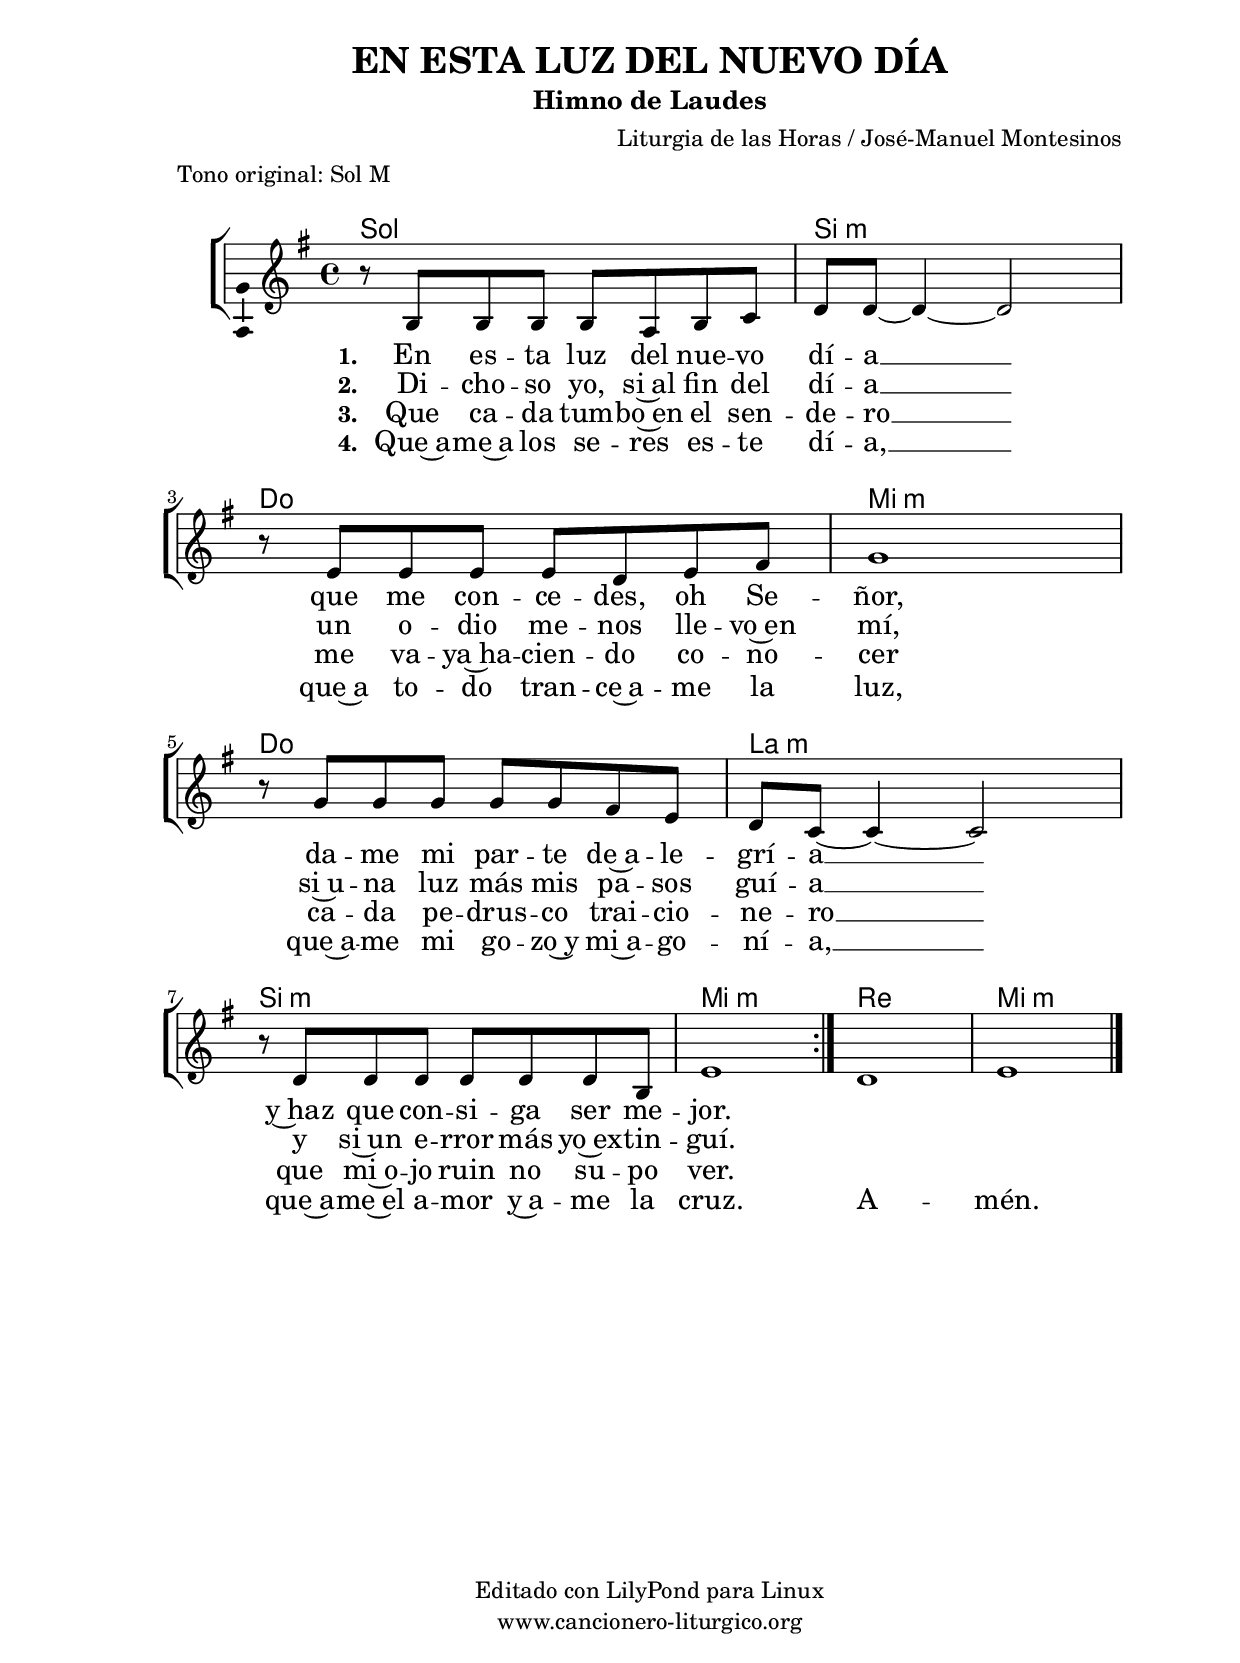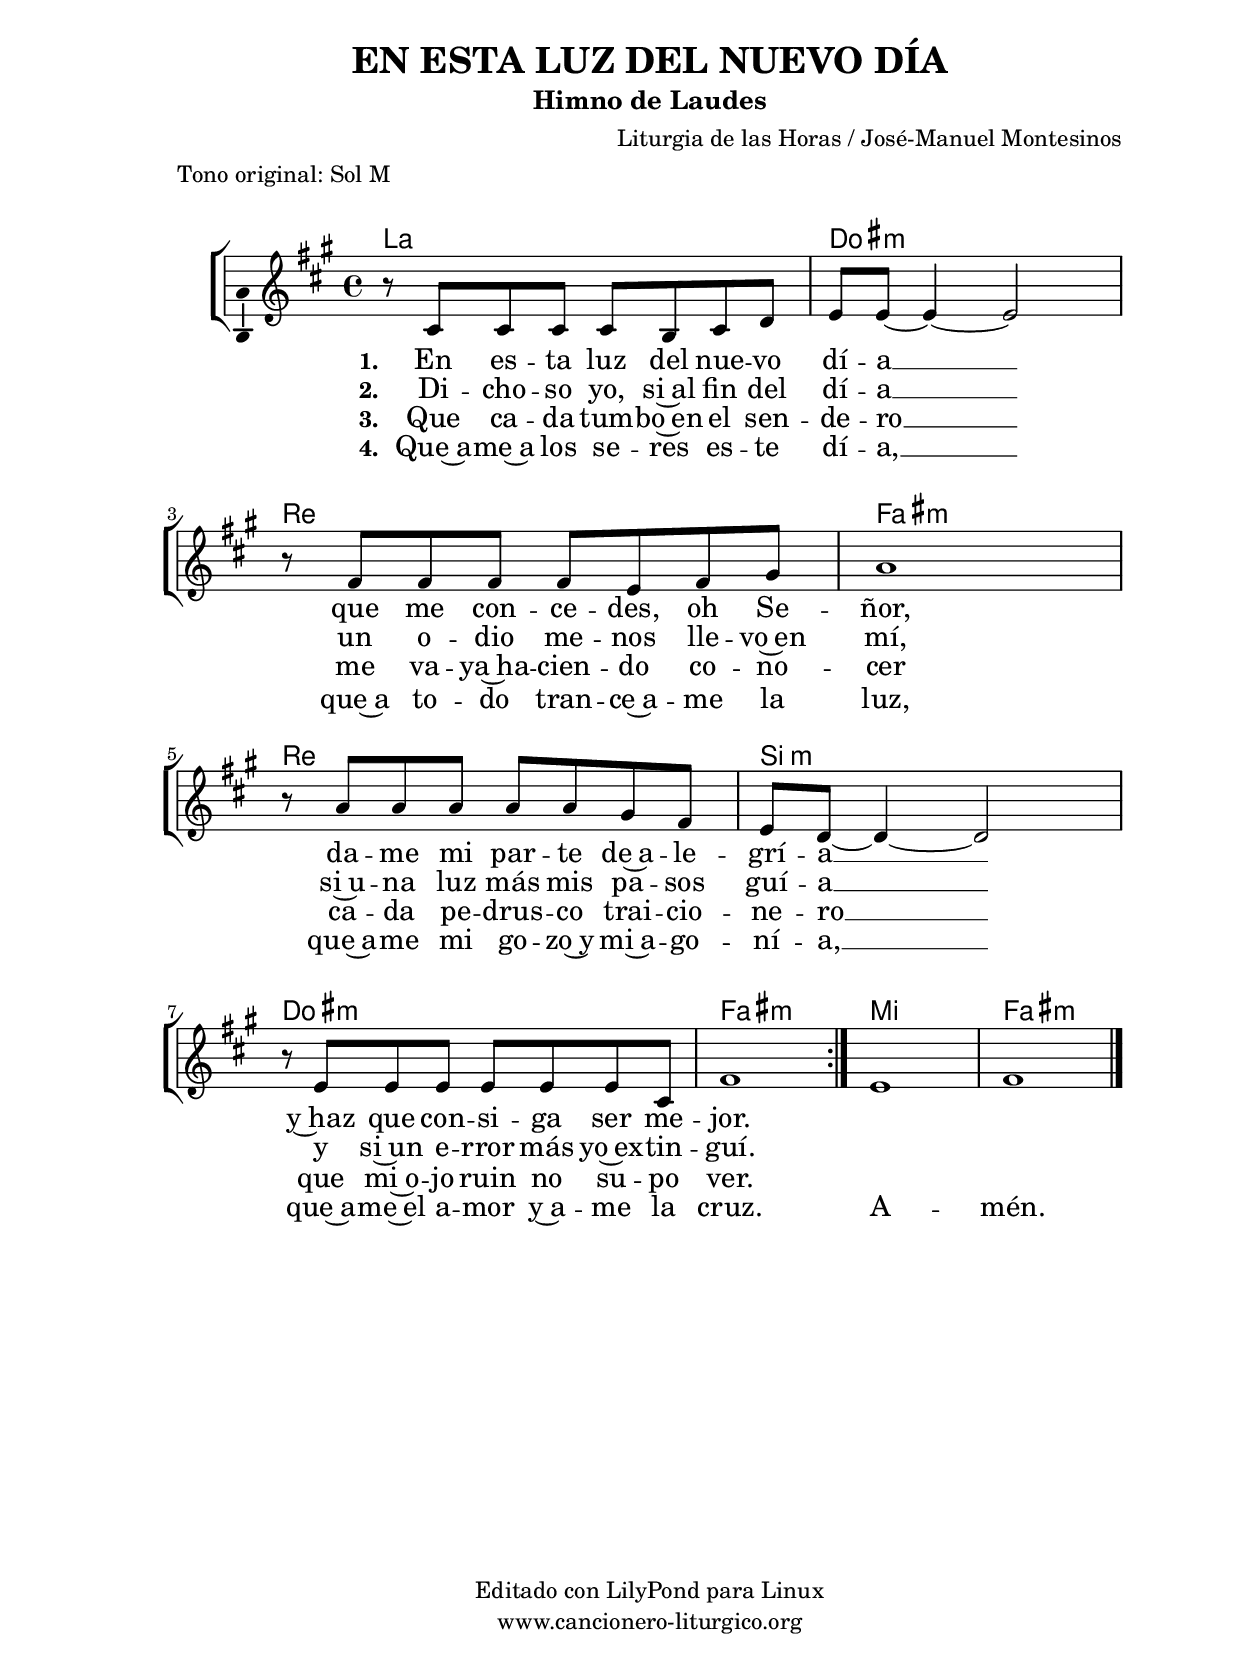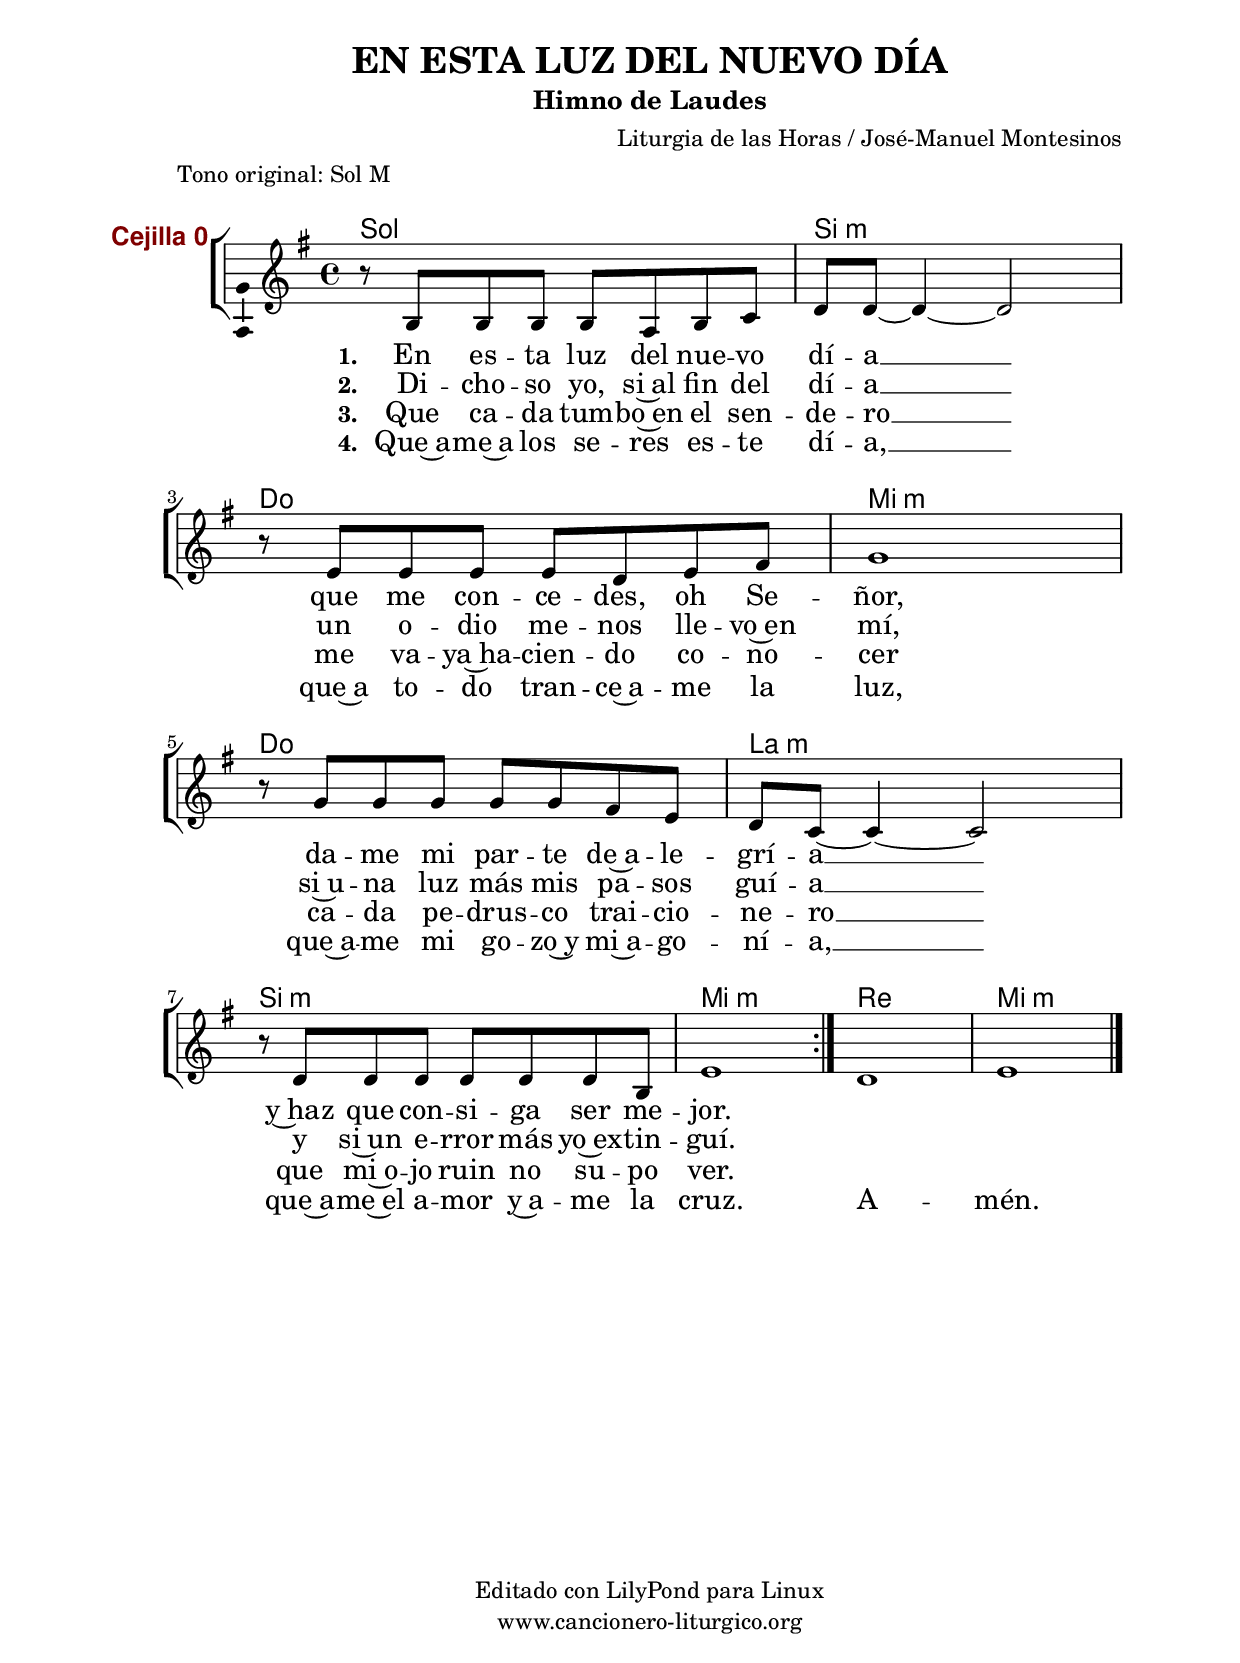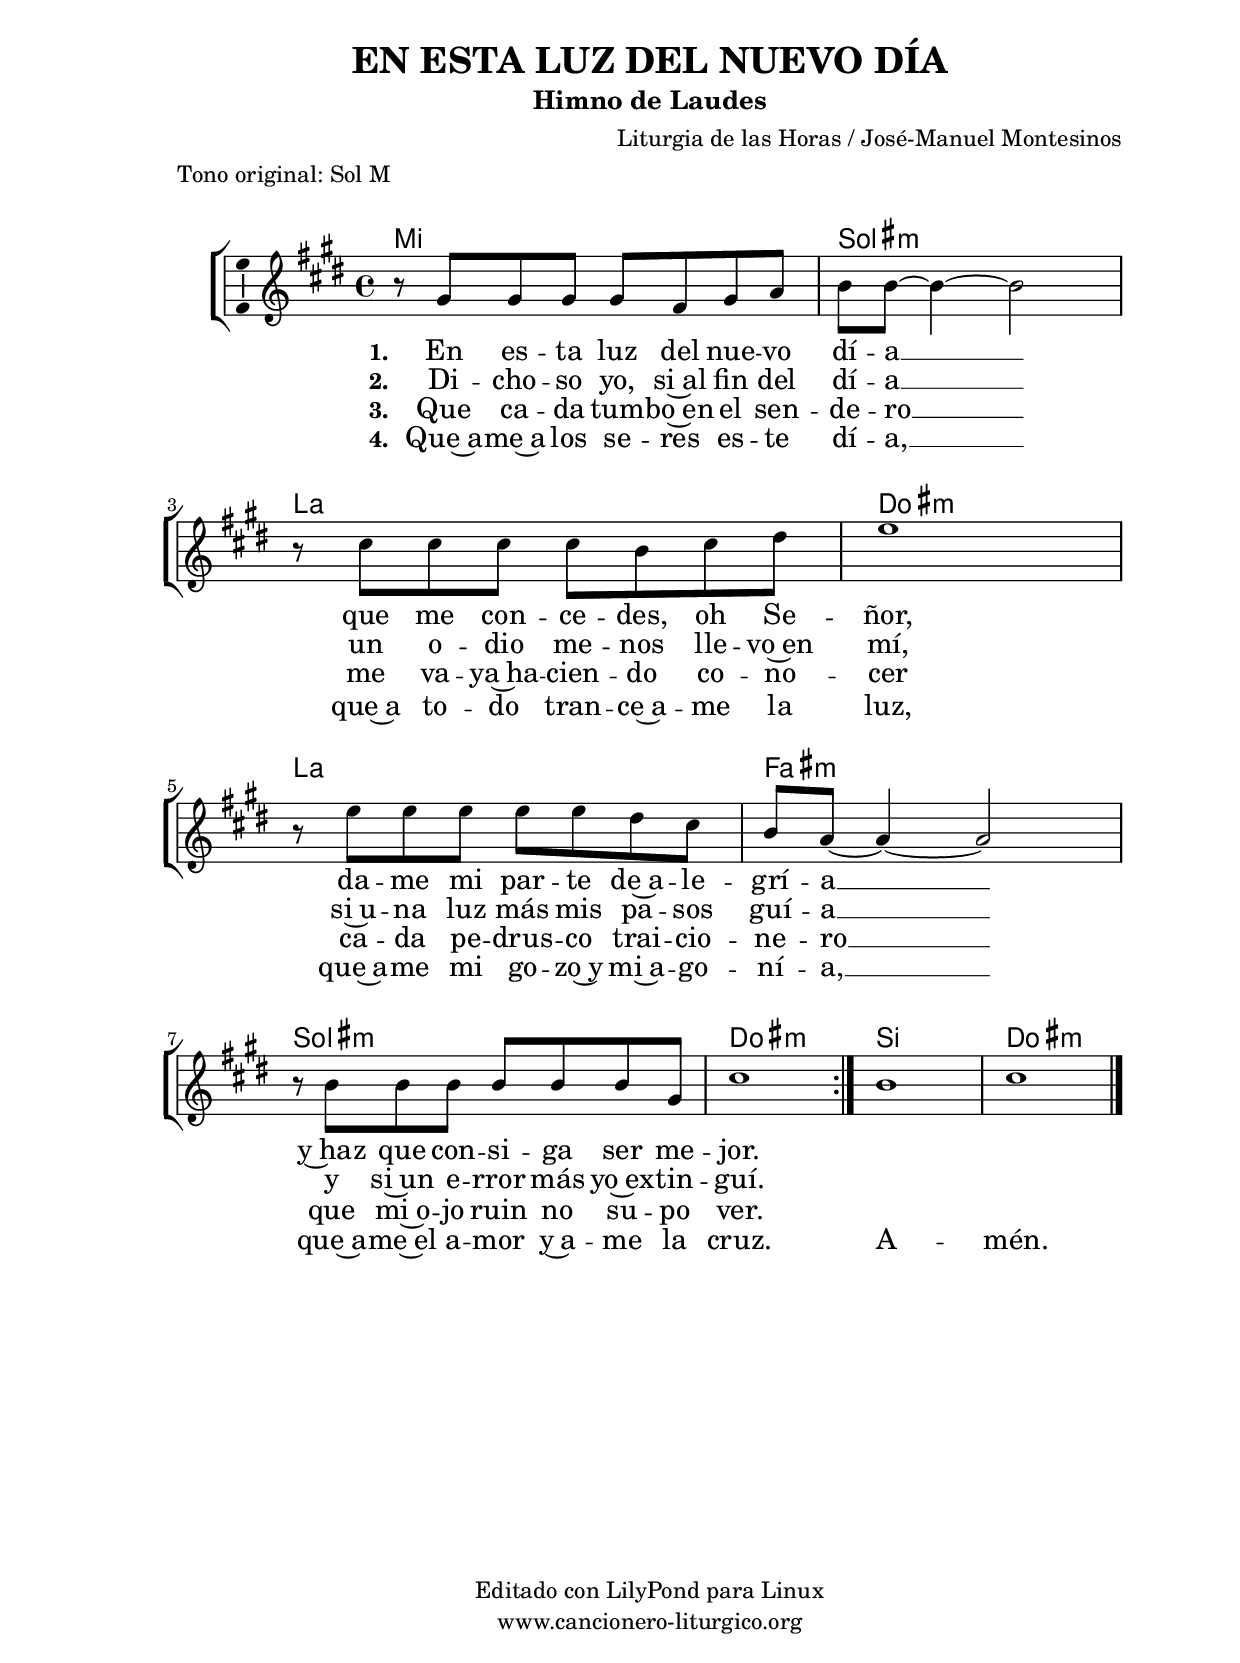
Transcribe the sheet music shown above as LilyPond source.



%versión de lilypond para la que se ha escrito esta partitura:
\version "2.16.0"

	%Tamaño papel
	#(set-default-paper-size "a4")
	%Tamaño partitura
	#(set-global-staff-size 20)
	%No responde al pulsar sobre una nota
	#(ly:set-option 'point-and-click #f)

%parámetros del encabezamiento:
\header {
	title = "EN ESTA LUZ DEL NUEVO DÍA"
	subtitle = "Himno de Laudes"
	composer = "Liturgia de las Horas / José-Manuel Montesinos"
	poet = ""
	meter = "Tono original: Sol M"
	arranger = ""
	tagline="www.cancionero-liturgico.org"
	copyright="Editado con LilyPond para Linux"
	tiempo = ""
	usos = ""
	letra = ""
	}

%parámetros asociados al papel:
\paper  {
	oddHeaderMarkup = \markup {\fill-line { \on-the-fly #not-first-page \fromproperty #'header:title \on-the-fly #not-first-page \fromproperty #'header:composer }}
	evenHeaderMarkup = \markup {\fill-line { \fromproperty #'header:composer \fromproperty #'header:title }}
	#(set-paper-size "a4")
	print-page-number = ##f
	first-page-number = 1
	print-first-page-number = ##f
%	head-separation = 3.0 \cm
	top-margin = 2.0 \cm
	bottom-margin = 0.5\cm
%%%	bottom-margin = -1.0\cm
	left-margin = 3.0 \cm
	line-width = 16.0 \cm 
	indent = 8\mm
	interscoreline = 2.\mm
	between-system-space = 15\mm
%	para que las partituras no llenen la hoja:
	ragged-bottom = ##t
%	idem para la última hoja:
	ragged-last-bottom = ##f
%	para que las partituras llenen el ancho del papel:
	ragged-last = ##f
	after-title-space = 2.5 \cm
%page-count=1
system-count=4

	%Flexible Vertical Spacing
%	markup-markup-spacing =
%	#'((basic-distance . 15) (minimum-distance . 15) (padding . 3))
	markup-system-spacing =
	#'((basic-distance . 15) (minimum-distance . 15) (padding . 3))
	system-system-spacing =
	#'((basic-distance . 15) (minimum-distance . 15) (padding . 3))
	score-system-spacing =
	#'((basic-distance . 15) (minimum-distance . 15) (padding . 5))
%	top-system-spacing = % header
%	#'((basic-distance . 8) (minimum-distance . 0) (padding . 0))
%	top-markup-spacing =
%	#'((basic-distance . 20) (minimum-distance . 20) (padding . 0))
	last-bottom-spacing = % footer
	#'((basic-distance . 5) (minimum-distance . 5) (padding . 0))
%	score-markup-spacing =
%	#'((basic-distance . 16) (minimum-distance . 13) (padding . 0))

	}


%parámetros que afectan a toda la partitura:
global =  {
	%clave de sol (G):
	\clef G
	%armadura:
%	\transpose g bes
	\key g \major
	\tempo 4=110
	\set Score.tempoHideNote = ##t
	}


acordes = {
	\italianChords
	\chordmode {
%	\transpose g bes
{

g1 b:m c e:m c a:m b:m e:m
d1 e:m

	}
	}
}


melodia = 
%	\transpose g bes
{
\time 4/4

%\phrasingSlurDashed

\relative c'{

r8 b8 b b b a b c
d8 d8~d4~d2
r8 e8 e e e d e fis
g1
r8 g8 g g g g fis e
d8 c8~c4~c2
r8 d8 d d d d d b
e1

\bar ":|."

d1
e1

\bar "|."

}
}


texto = \lyricmode {

\set stanza =#"1. " 
En es -- ta luz del nue -- vo dí -- a __
que me con -- ce -- des, oh Se -- ñor,
da -- me mi par -- te de~a -- le -- grí -- a __
y~haz que con -- si -- ga ser me -- jor.

}

textodos = \lyricmode {

\set stanza =#"2. " 
Di -- cho -- so yo, si~al fin del dí -- a __
un o -- dio me -- nos lle -- vo~en mí,
si~u -- na luz más mis pa -- sos guí -- a __
y si~un e -- rror más yo~ex -- tin -- guí.

}

textotres = \lyricmode {

\set stanza =#"3. " 
Que ca -- da tum -- bo~en el sen -- de -- ro __
me va -- ya~ha -- cien -- do co -- no -- cer
ca -- da pe -- drus -- co trai -- cio -- ne -- ro __
que mi~o -- jo ruin no su -- po ver.

}

textocuatro = \lyricmode {

\set stanza =#"4. " 
Que~a -- me~a los se -- res es -- te dí -- a, __
que~a to -- do tran -- ce~a -- me la luz,
que~a -- me mi go -- zo~y mi~a -- go -- ní -- a, __
que~a -- me~el a -- mor y~a -- me la cruz.

A -- mén.

}

acordesStaff = \context ChordNames = acordesStaff <<
	\set chordChanges = ##t
	\acordes
	>>


%%%%%%%%%%%%%%%%%%%%%%%%%%%%%%%%%%% CEJILLA %%%%%%%%%%%%%%%%%%%%%%%%%%%%%%%%%%%
acordescejilla = {
%%%	\override ChordNames.ChordName #'font-size = #-1
%%%	\override ChordNames.ChordName #'font-series = #'bold
	\transpose c c {
		\acordes
		}
	}

acordescejillaStaff = \context ChordNames = acordescejillaStaff <<
	\set Staff.instrumentName = \markup \with-color #darkred \larger \bold \sans "Cejilla 0"
	\set chordChanges = ##t
	\acordescejilla
	>>
%%%%%%%%%%%%%%%%%%%%%%%%%%%%%%%%%%% CEJILLA %%%%%%%%%%%%%%%%%%%%%%%%%%%%%%%%%%%


vozStaff = \context Voice = vozStaff
\with {\consists "Ambitus_engraver"}
<<
%	\set Staff.instrumentName = ""
%	\set Staff.shortInstrumentName = ""
%	\set Staff.midiInstrument = #"clarinet"
%	\set Staff.midiInstrument = #"cello"
	\set Staff.midiInstrument = #"flute"
%	\set Staff.midiInstrument = #"electric guitar (jazz)"
%	\set Staff.midiInstrument = #"english horn"
%	\set Staff.midiInstrument = #"violin"
%	\set Staff.midiInstrument = #"glockenspiel"
	\set Staff.midiMinimumVolume = #0.7
	\set Staff.midiMaximumVolume = #0.9
	\global
	\melodia
	>>


textoStaff = \context Lyrics = textoStaff <<
	\lyricsto vozStaff \texto
	>>

textodosStaff = \context Lyrics = textodosStaff <<
	\lyricsto vozStaff \textodos
	>>

textotresStaff = \context Lyrics = textotresStaff <<
	\lyricsto vozStaff \textotres
	>>

textocuatroStaff = \context Lyrics = textocuatroStaff <<
	\lyricsto vozStaff \textocuatro
	>>


\book {
	\score {
		\context ChoirStaff {
			\override StaffGroup.SystemStartBracket #'collapse-height = #1
			\override Score.SystemStartBar #'collapse-height = #1
			<<
			\acordesStaff
			\vozStaff
			\textoStaff
			\textodosStaff
			\textotresStaff
			\textocuatroStaff
			>>
			}
		\layout {
	    		\context {
				\Lyrics
				\override LyricText #'font-size = #2
				}
	   		 \context {
				\Score
				\override StaffSymbol #'staff-space = #(magstep +3)
				}
			}
		}
	\score {
		\unfoldRepeats
		\context ChoirStaff {
			<<
			\acordesStaff
			\vozStaff
			>>
			}
		\midi {
	  		\context {
	  			\Score
				tempoWholesPerMinute = #(ly:make-moment 70 4)
				}
			}
		}
	}


%Partitura para guitarra
#(define output-suffix "G")
\book {
	\score {
		\context ChoirStaff {
			\override StaffGroup.SystemStartBracket #'collapse-height = #1
			\override Score.SystemStartBar #'collapse-height = #1
			<<
			\acordescejillaStaff
			\vozStaff
			\textoStaff
			\textodosStaff
			\textotresStaff
			\textocuatroStaff
			>>
			}
		\layout {
%%%%%%%%%%%%%%%%%%%%%%%%%%%%%%%%%%% CEJILLA %%%%%%%%%%%%%%%%%%%%%%%%%%%%%%%%%%%
			\context {
				\ChordNames \consists Instrument_name_engraver
				}
%%%%%%%%%%%%%%%%%%%%%%%%%%%%%%%%%%% CEJILLA %%%%%%%%%%%%%%%%%%%%%%%%%%%%%%%%%%%
	    		\context {
				\Lyrics
				\override LyricText #'font-size = #2
				}
	   		 \context {
				\Score
				\override StaffSymbol #'staff-space = #(magstep +3)
				}
			}
		}
	}


#(define output-suffix "C")
\book {
	\score {
		\context ChoirStaff {
			\override StaffGroup.SystemStartBracket #'collapse-height = #1
			\override Score.SystemStartBar #'collapse-height = #1
\transpose c d
			<<
			\acordesStaff
			\vozStaff
			\textoStaff
			\textodosStaff
			\textotresStaff
			\textocuatroStaff
			>>
			}
		\layout {
	    		\context {
				\Lyrics
				\override LyricText #'font-size = #2
				}
	   		 \context {
				\Score
				\override StaffSymbol #'staff-space = #(magstep +3)
				}
			}
		}
	}


#(define output-suffix "S")
\book {
	\score {
		\context ChoirStaff {
			\override StaffGroup.SystemStartBracket #'collapse-height = #1
			\override Score.SystemStartBar #'collapse-height = #1
\transpose c a
			<<
			\acordesStaff
			\vozStaff
			\textoStaff
			\textodosStaff
			\textotresStaff
			\textocuatroStaff
			>>
			}
		\layout {
	    		\context {
				\Lyrics
				\override LyricText #'font-size = #2
				}
	   		 \context {
				\Score
				\override StaffSymbol #'staff-space = #(magstep +3)
				}
			}
		}
	}


